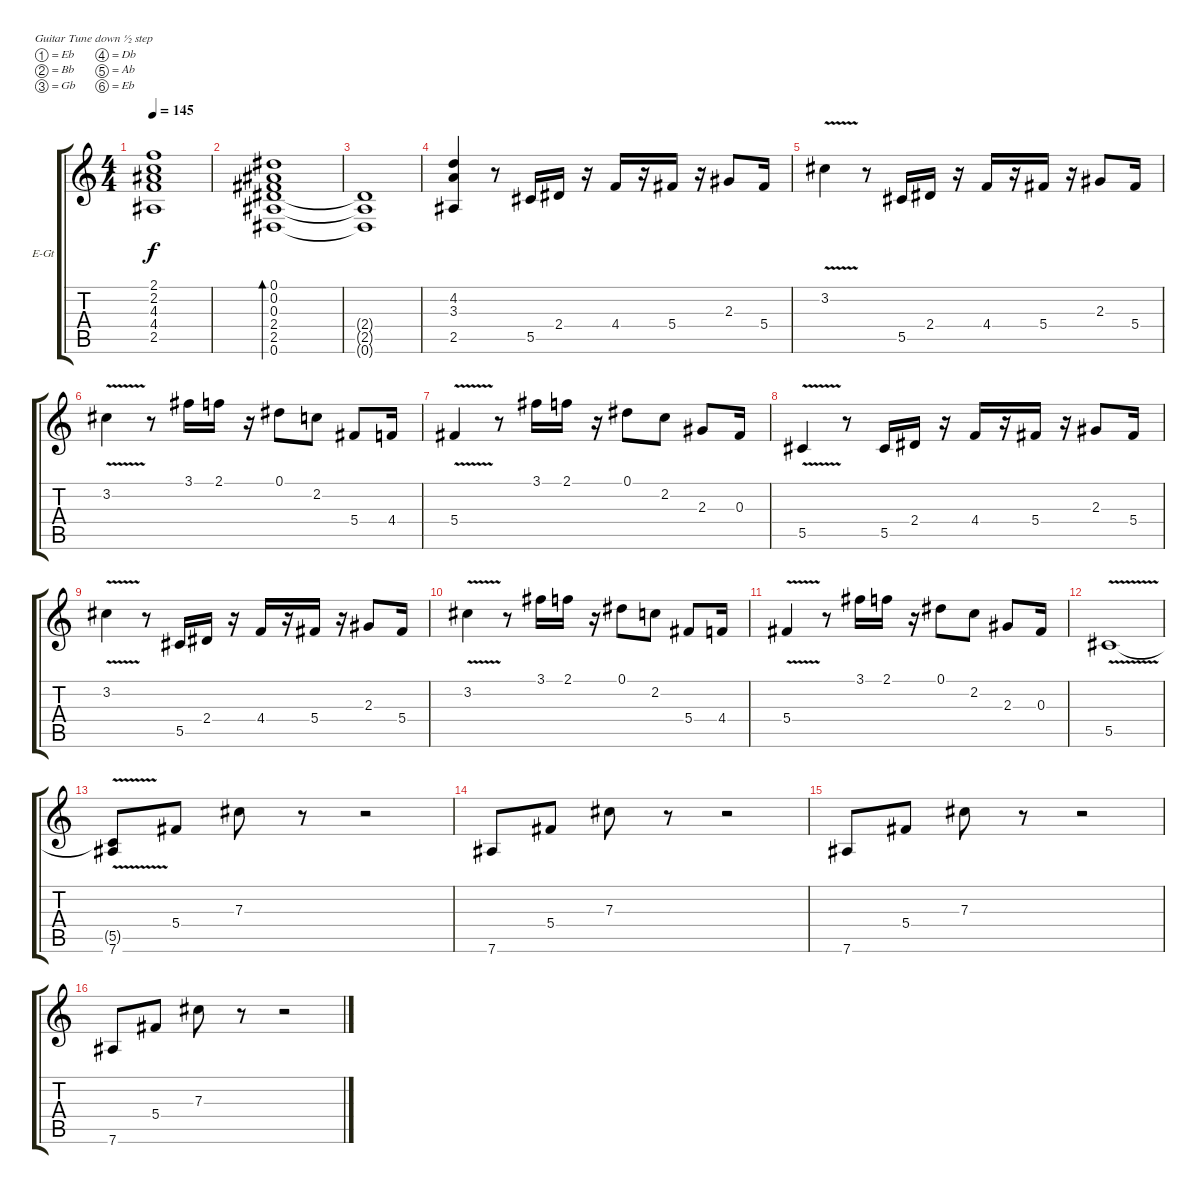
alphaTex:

\defaultSystemsLayout 4
\bracketExtendMode groupsimilarinstruments
\firstSystemTrackNameOrientation horizontal
\otherSystemsTrackNameOrientation horizontal
\track ("Tim Millar" "E-Gt") {instrument distortionguitar}
\staff {score tabs}
\tuning (Eb4 Bb3 Gb3 Db3 Ab2 Eb2)
\ts (4 4)
\tempo 145
\clef g2
\ks c
(2.1{t} 2.2{t} 4.3{t} 4.4{t} 2.5{t}).1{dy f} |
(0.6 2.5 2.4 0.3 0.2 0.1).1{bd 30} |
(2.4{t} 2.5{t} 0.6{t}).1 |
(3.3 2.5 4.2).4 r.8 5.5.16 2.4.16 r.16 4.4.16 r.16 5.4.16 r.16 2.3.8 5.4.16 |
3.2{v}.4 r.8 5.5.16 2.4.16 r.16 4.4.16 r.16 5.4.16 r.16 2.3.8 5.4.16 |
3.2{v}.4 r.8 3.1.16 2.1.16 r.16 0.1.8 2.2.8 5.4.8 4.4.16 |
5.4{v}.4 r.8 3.1.16 2.1.16 r.16 0.1.8 2.2.8 2.3.8 0.3.16 |
5.5{v}.4 r.8 5.5.16 2.4.16 r.16 4.4.16 r.16 5.4.16 r.16 2.3.8 5.4.16 |
3.2{v}.4 r.8 5.5.16 2.4.16 r.16 4.4.16 r.16 5.4.16 r.16 2.3.8 5.4.16 |
3.2{v}.4 r.8 3.1.16 2.1.16 r.16 0.1.8 2.2.8 5.4.8 4.4.16 |
5.4{v}.4 r.8 3.1.16 2.1.16 r.16 0.1.8 2.2.8 2.3.8 0.3.16 |
5.5{v}.1 |
(5.5{v t} 7.6).8 5.4.8 7.3.8 r.8 r.2 |
7.6.8 5.4.8 7.3.8 r.8 r.2 |
7.6.8 5.4.8 7.3.8 r.8 r.2 |
7.6.8 5.4.8 7.3.8 r.8 r.2
